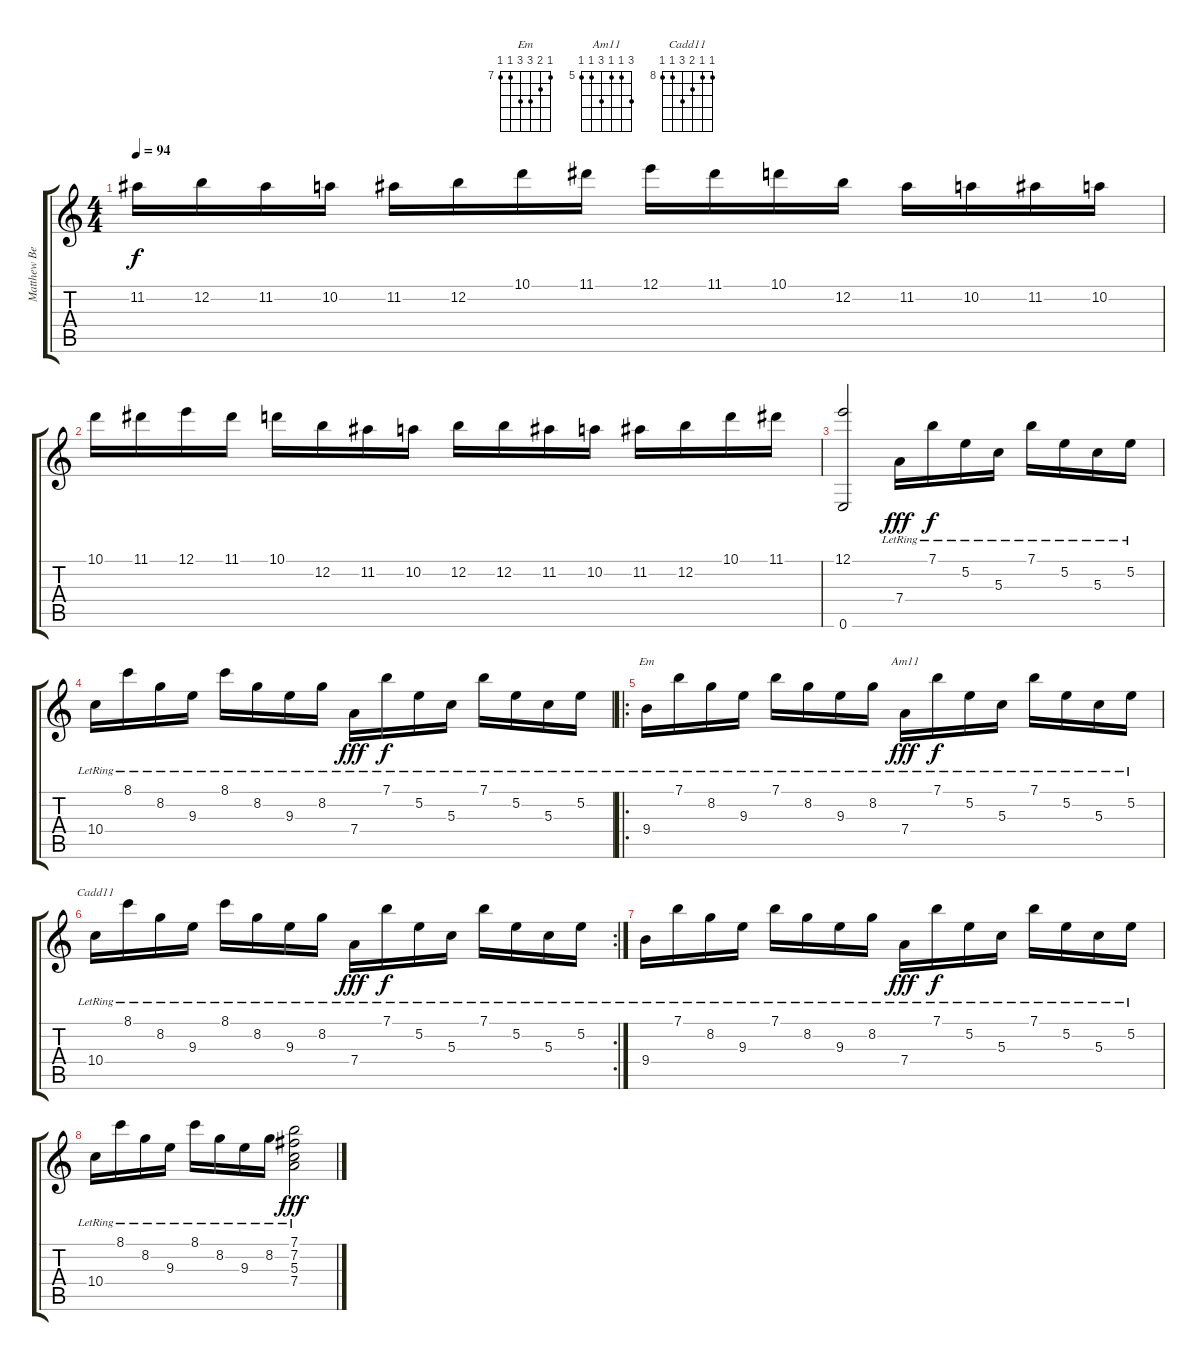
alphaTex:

\track ("Matthew Bellamy" "Matthew Be") {instrument acousticguitarsteel}
\staff {score tabs}
\tuning (E4 B3 G3 D3 A2 E2) {hide}
\chord ("Em" 7 8 9 9 7 7) {firstfret 7}
\chord ("Am11" 7 5 5 7 5 5) {firstfret 5}
\chord ("Cadd11" 8 8 9 10 8 8) {firstfret 8}
\ts (4 4)
\tempo 94
\clef g2
\ks c
11.2.16{dy f} 12.2.16 11.2.16 10.2.16 11.2.16 12.2.16 10.1.16 11.1.16 12.1.16 11.1.16 10.1.16 12.2.16 11.2.16 10.2.16 11.2.16 10.2.16 |
10.1.16 11.1.16 12.1.16 11.1.16 10.1.16 12.2.16 11.2.16 10.2.16 12.2.16 12.2.16 11.2.16 10.2.16 11.2.16 12.2.16 10.1.16 11.1.16 |
(12.1 0.6).2 7.4{lr}.16{dy fff volume 9} 7.1{lr}.16{dy f} 5.2{lr}.16 5.3{lr}.16 7.1{lr}.16 5.2{lr}.16 5.3{lr}.16 5.2{lr}.16 |
10.4{lr}.16 8.1{lr}.16 8.2{lr}.16 9.3{lr}.16 8.1{lr}.16 8.2{lr}.16 9.3{lr}.16 8.2{lr}.16 7.4{lr}.16{dy fff} 7.1{lr}.16{dy f} 5.2{lr}.16 5.3{lr}.16 7.1{lr}.16 5.2{lr}.16 5.3{lr}.16 5.2{lr}.16 |
\ro
9.4{lr}.16{ch "Em" volume 9} 7.1{lr}.16 8.2{lr}.16 9.3{lr}.16 7.1{lr}.16 8.2{lr}.16 9.3{lr}.16 8.2{lr}.16 7.4{lr}.16{ch "Am11" dy fff} 7.1{lr}.16{dy f} 5.2{lr}.16 5.3{lr}.16 7.1{lr}.16 5.2{lr}.16 5.3{lr}.16 5.2{lr}.16 |
\rc 2
10.4{lr}.16{ch "Cadd11"} 8.1{lr}.16 8.2{lr}.16 9.3{lr}.16 8.1{lr}.16 8.2{lr}.16 9.3{lr}.16 8.2{lr}.16 7.4{lr}.16{dy fff} 7.1{lr}.16{dy f} 5.2{lr}.16 5.3{lr}.16 7.1{lr}.16 5.2{lr}.16 5.3{lr}.16 5.2{lr}.16 |
9.4{lr}.16 7.1{lr}.16 8.2{lr}.16 9.3{lr}.16 7.1{lr}.16 8.2{lr}.16 9.3{lr}.16 8.2{lr}.16 7.4{lr}.16{dy fff} 7.1{lr}.16{dy f} 5.2{lr}.16 5.3{lr}.16 7.1{lr}.16 5.2{lr}.16 5.3{lr}.16 5.2{lr}.16 |
10.4{lr}.16 8.1{lr}.16 8.2{lr}.16 9.3{lr}.16 8.1{lr}.16 8.2{lr}.16 9.3{lr}.16 8.2{lr}.16 (7.1{lr} 7.2{lr} 5.3{lr} 7.4{lr}).2{dy fff}
